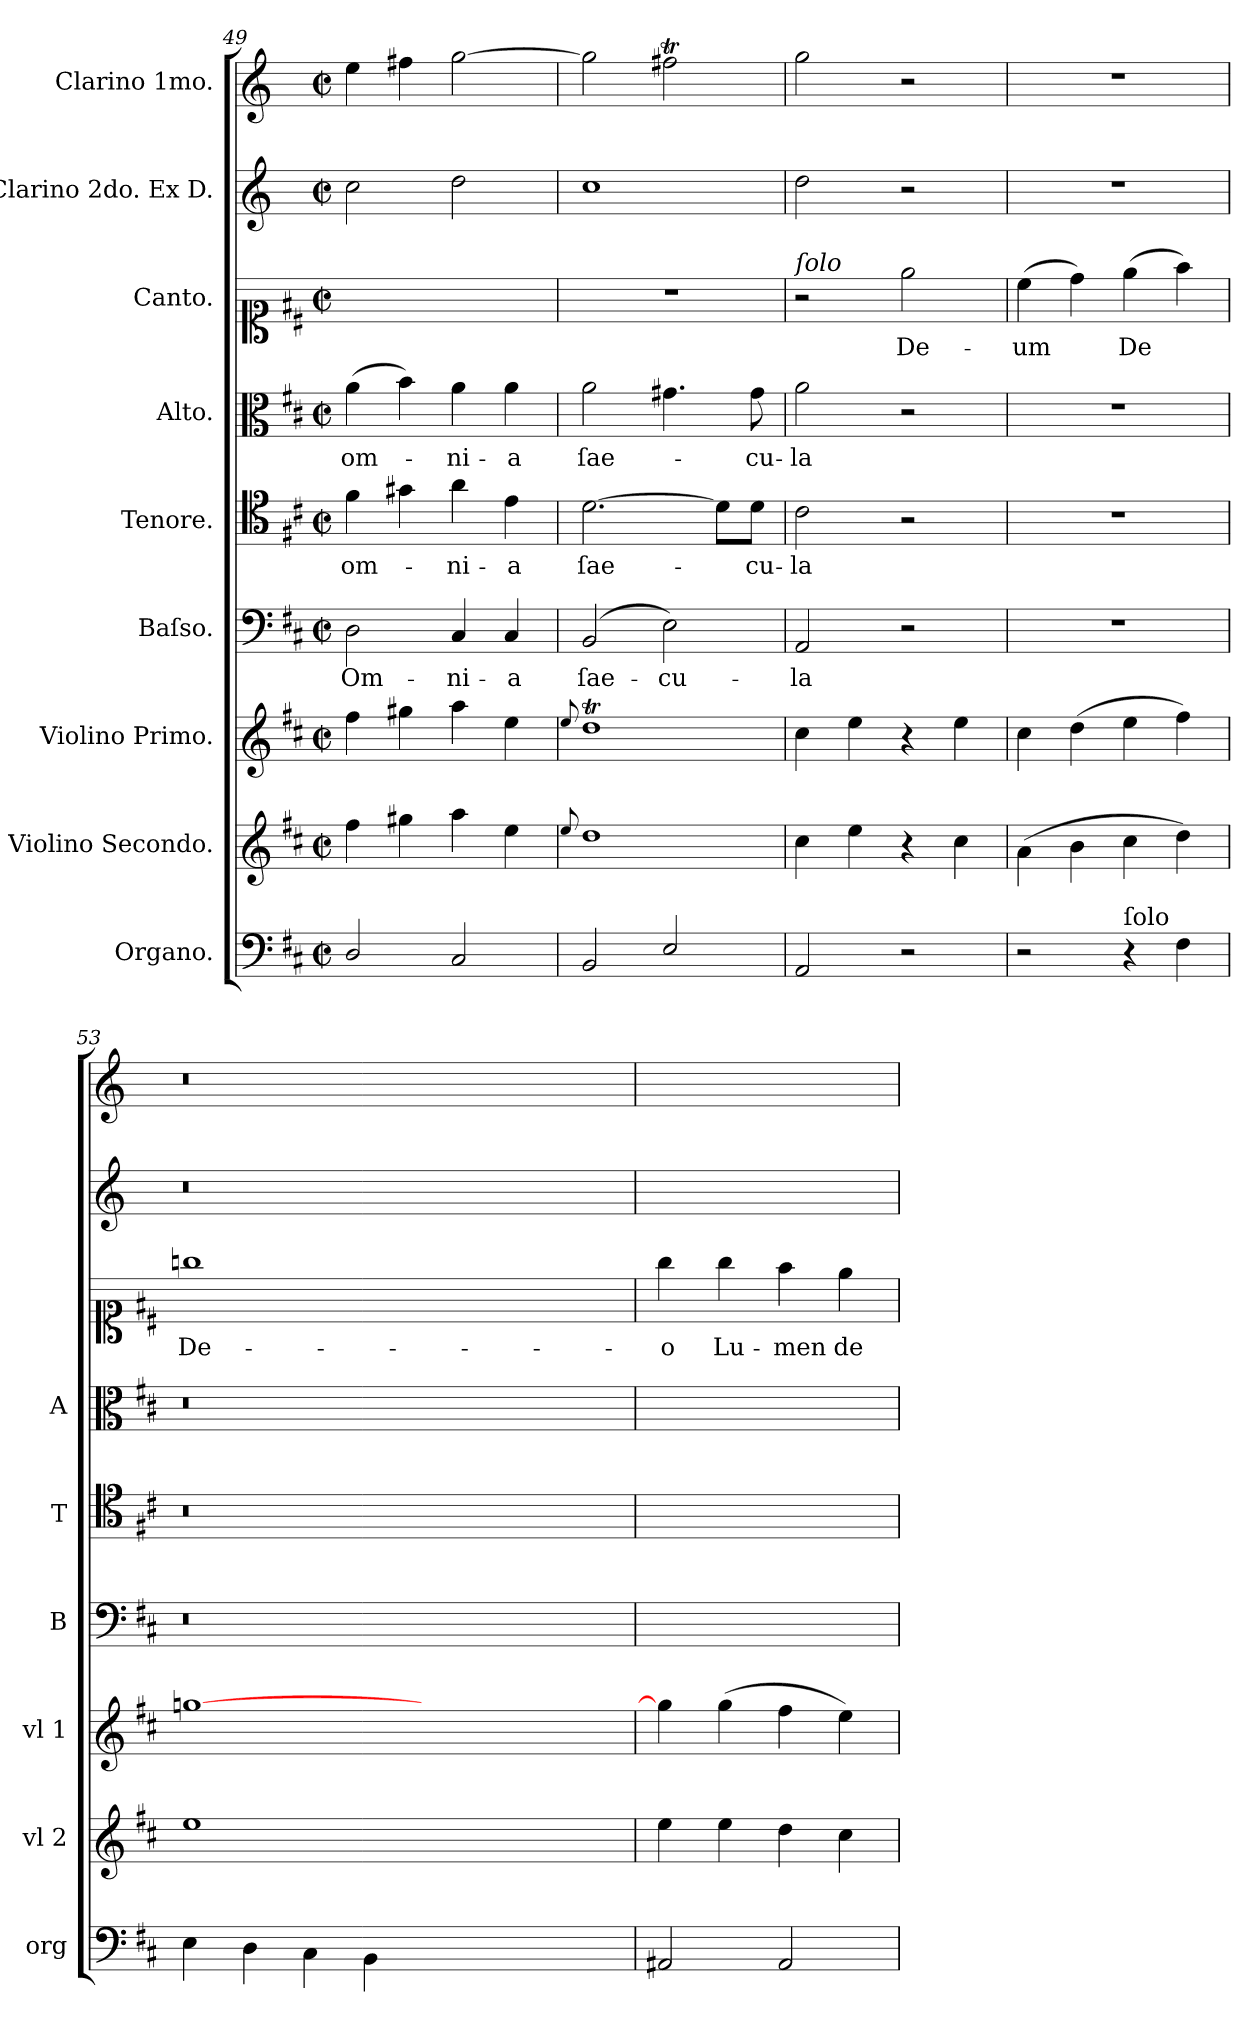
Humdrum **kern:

**kern	**kern	**kern	**dynam	**kern	**text	**kern	**text	**kern	**text	**kern	**text	**kern	**kern
*part9	*part8	*part7	*part7	*part6	*part6	*part5	*part5	*part4	*part4	*part3	*part3	*part2	*part1
*staff9	*staff8	*staff7	*staff7	*staff6	*staff6	*staff5	*staff5	*staff4	*staff4	*staff3	*staff3	*staff2	*staff1
*I"Organo.	*I"Violino Secondo.	*I"Violino Primo.	*	*I"Baſso.	*	*I"Tenore.	*	*I"Alto.	*	*I"Canto.	*	*I"Clarino 2do. Ex D.	*I"Clarino 1mo.
*I'org	*I'vl 2	*I'vl 1	*	*I'B	*	*I'T	*	*I'A	*	*	*	*	*
*clefF4	*clefG2	*clefG2	*	*clefF4	*	*clefC4	*	*clefC3	*	*clefC1	*	*clefG2	*clefG2
*	*	*	*	*	*	*	*	*	*	*	*	*ITrd-1c-2	*ITrd-1c-2
*k[f#c#]	*k[f#c#]	*k[f#c#]	*	*k[f#c#]	*	*k[f#c#]	*	*k[f#c#]	*	*k[f#c#]	*	*k[f#c#]	*k[f#c#]
*M2/2	*M2/2	*M2/2	*	*M2/2	*	*M2/2	*	*M2/2	*	*M2/2	*	*M2/2	*M2/2
*met(c|)	*met(c|)	*met(c|)	*	*met(c|)	*	*met(c|)	*	*met(c|)	*	*met(c|)	*	*met(c|)	*met(c|)
=49	=49	=49	=49	=49	=49	=49	=49	=49	=49	=49	=49	=49	=49
2D/	4ff#\	4ff#\	.	2D\	Om-	4f#\	om-	(>4a\	om-	1ryy	.	2dd\	4ff#\
.	4gg#X\	4gg#X\	.	.	.	4g#X\	.	4b\)	.	.	.	.	4gg#X\
2C#/	4aa\	4aa\	.	4C#/	-ni-	4a\	-ni-	4a\	-ni-	.	.	2ee\	[2aa\
.	4ee\	4ee\	.	4C#/	-a	4e\	-a	4a\	-a	.	.	.	.
=50	=50	=50	=50	=50	=50	=50	=50	=50	=50	=50	=50	=50	=50
.	8qqee/	8qqee/	.	.	.	.	.	.	.	.	.	.	.
2BB/	1dd	1ddT	.	(<2BB/	ſae-	[2.d\	ſae-	2a\	ſae-	1r	.	1dd	2aa\]
2E/	.	.	.	2E\)	-cu-	.	.	4.g#X\	.	.	.	.	2gg#Xt\
.	.	.	.	.	.	8d\L]	.	.	.	.	.	.	.
.	.	.	.	.	.	8d\J	-cu-	8g#\	-cu-	.	.	.	.
=51	=51	=51	=51	=51	=51	=51	=51	=51	=51	=51	=51	=51	=51
!	!	!	!	!	!	!	!	!	!	!LO:TX:a:i:t=ſolo	!	!	!
2AA/	4cc#\	4cc#\	.	2AA/	-la	2c#\	-la	2a\	-la	2r	.	2ee\	2aa\
.	4ee\	4ee\	.	.	.	.	.	.	.	.	.	.	.
2r	4r	4r	.	2r	.	2r	.	2r	.	2ee\	De-	2r	2r
.	4cc#\	4ee\	.	.	.	.	.	.	.	.	.	.	.
=52	=52	=52	=52	=52	=52	=52	=52	=52	=52	=52	=52	=52	=52
!	!	!	!LO:DY:b	!	!	!	!	!	!	!	!	!	!
2r	(>4a\	4cc#\	po	1r	.	1r	.	1r	.	(>4cc#\	-um	1r	1r
.	4b\	(>4dd\	.	.	.	.	.	.	.	4dd\)	.	.	.
!LO:TX:a:t=ſolo	!	!	!	!	!	!	!	!	!	!	!	!	!
4r	4cc#\	4ee\	.	.	.	.	.	.	.	(>4ee\	De	.	.
4F#\	4dd\)	4ff#\)	.	.	.	.	.	.	.	4ff#\)	.	.	.
=53	=53	=53	=53	=53	=53	=53	=53	=53	=53	=53	=53	=53	=53
4E\	1ee	[1ggn	.	0.r	.	0.r	.	0.r	.	1ggn	De-	0.r	0.r
4D\	.	.	.	.	.	.	.	.	.	.	.	.	.
4C#\	.	.	.	.	.	.	.	.	.	.	.	.	.
4BB\	.	.	.	.	.	.	.	.	.	.	.	.	.
0ryy	0ryy	0ryy	.	.	.	.	.	.	.	0ryy	.	.	.
=54	=54	=54	=54	=54	=54	=54	=54	=54	=54	=54	=54	=54	=54
2AA#X/	4ee\	4gg\]	.	1ryy	.	1ryy	.	1ryy	.	4gg\	-o	1ryy	1ryy
.	4ee\	(>4gg\	.	.	.	.	.	.	.	4gg\	Lu-	.	.
2AA#/	4dd\	4ff#\	.	.	.	.	.	.	.	4ff#\	-men	.	.
.	4cc#\	4ee\)	.	.	.	.	.	.	.	4ee\	de	.	.
=	=	=	=	=	=	=	=	=	=	=	=	=	=
*-	*-	*-	*-	*-	*-	*-	*-	*-	*-	*-	*-	*-	*-
